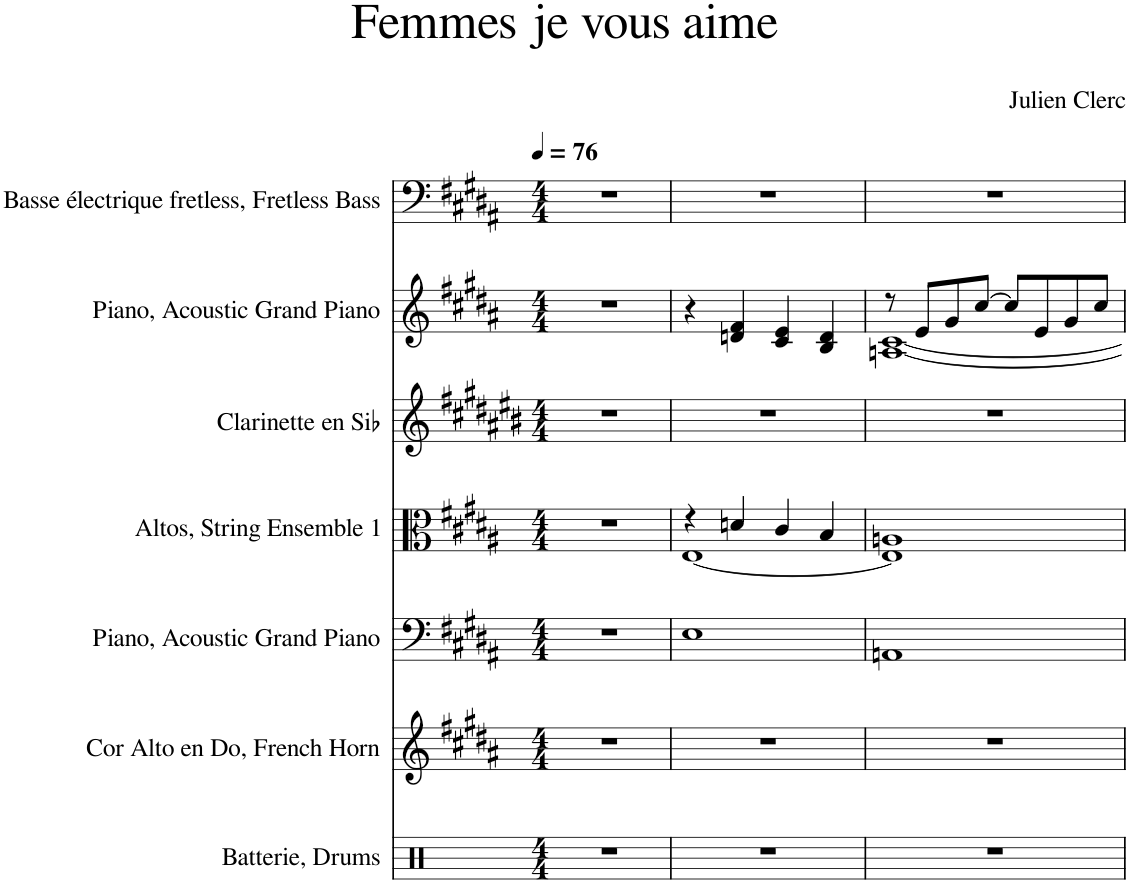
**kern	**kern	**kern	**kern	**kern	**kern	**kern
*part7	*part6	*part5	*part4	*part3	*part2	*part1
*staff7	*staff6	*staff5	*staff4	*staff3	*staff2	*staff1
*I"Batterie, Drums	*I"Cor Alto en Do, French Horn	*I"Piano, Acoustic Grand Piano	*I"Altos, String Ensemble 1	*I"Clarinette en Sib	*I"Piano, Acoustic Grand Piano	*I"Basse électrique fretless, Fretless Bass
*I'Bat.	*I'Cor Do	*I'Pia.	*I'Alt.	*I'Clar. Sib	*I'Pia.	*I'B. él. Frtl.
*clefX	*clefG2	*clefF4	*clefC3	*clefG2	*clefG2	*clefF4
*	*Trd4c7	*	*	*Trd1c2	*	*Trd7c12
*k[]	*k[f#c#g#d#a#]	*k[f#c#g#d#a#]	*k[f#c#g#d#a#]	*k[f#c#g#d#a#e#b#]	*k[f#c#g#d#a#]	*k[f#c#g#d#a#]
*M4/4	*M4/4	*M4/4	*M4/4	*M4/4	*M4/4	*M4/4
*MM76	*MM76	*MM76	*MM76	*MM76	*MM76	*MM76
=1	=1	=1	=1	=1	=1	=1
1r	1r	1r	1r	1r	1r	1r
=2	=2	=2	=2	=2	=2	=2
*	*	*	*^	*	*	*
1r	1r	1E	4r	[1E	1r	4r	1r
.	.	.	4dn/	.	.	4dn/ 4f#/	.
.	.	.	4c#/	.	.	4c#/ 4e/	.
.	.	.	4B/	.	.	4B/ 4d/	.
=3	=3	=3	=3	=3	=3	=3	=3
*	*	*	*	*	*	*^	*
1r	1r	1AAn	1An	1E]	1r	8r	[1An [1c#	1r
.	.	.	.	.	.	8e/L	.	.
.	.	.	.	.	.	8g#/	.	.
.	.	.	.	.	.	[8cc#/J	.	.
.	.	.	.	.	.	8cc#/L]	.	.
.	.	.	.	.	.	8e/	.	.
.	.	.	.	.	.	8g#/	.	.
.	.	.	.	.	.	8cc#/J	.	.
*	*	*	*v	*v	*	*v	*v	*
=	=	=	=	=	=	=
*-	*-	*-	*-	*-	*-	*-
